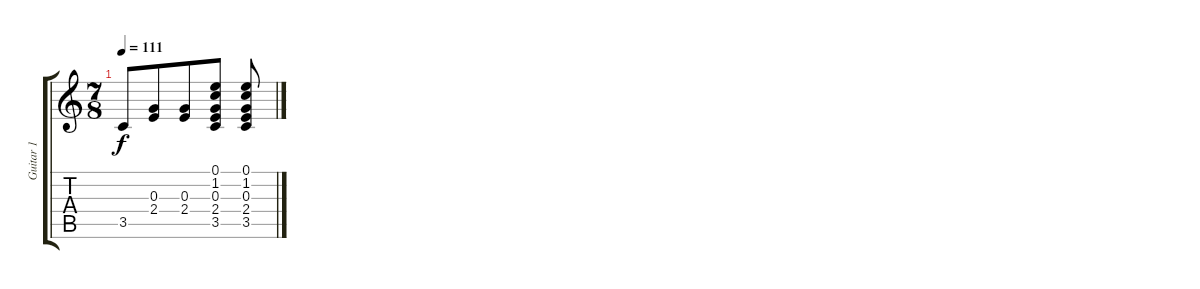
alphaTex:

\track ("Guitar 1" "Guitar 1") {instrument electricguitarjazz}
\staff {score tabs}
\tuning (E4 B3 G3 D3 A2 D2) {hide}
\ts (7 8)
\tempo 111
\clef g2
\ks c
3.5.8{dy f} (0.3 2.4).8 (0.3 2.4).8 (0.1 1.2 0.3 2.4 3.5).8 (0.1 1.2 0.3 2.4 3.5).8
